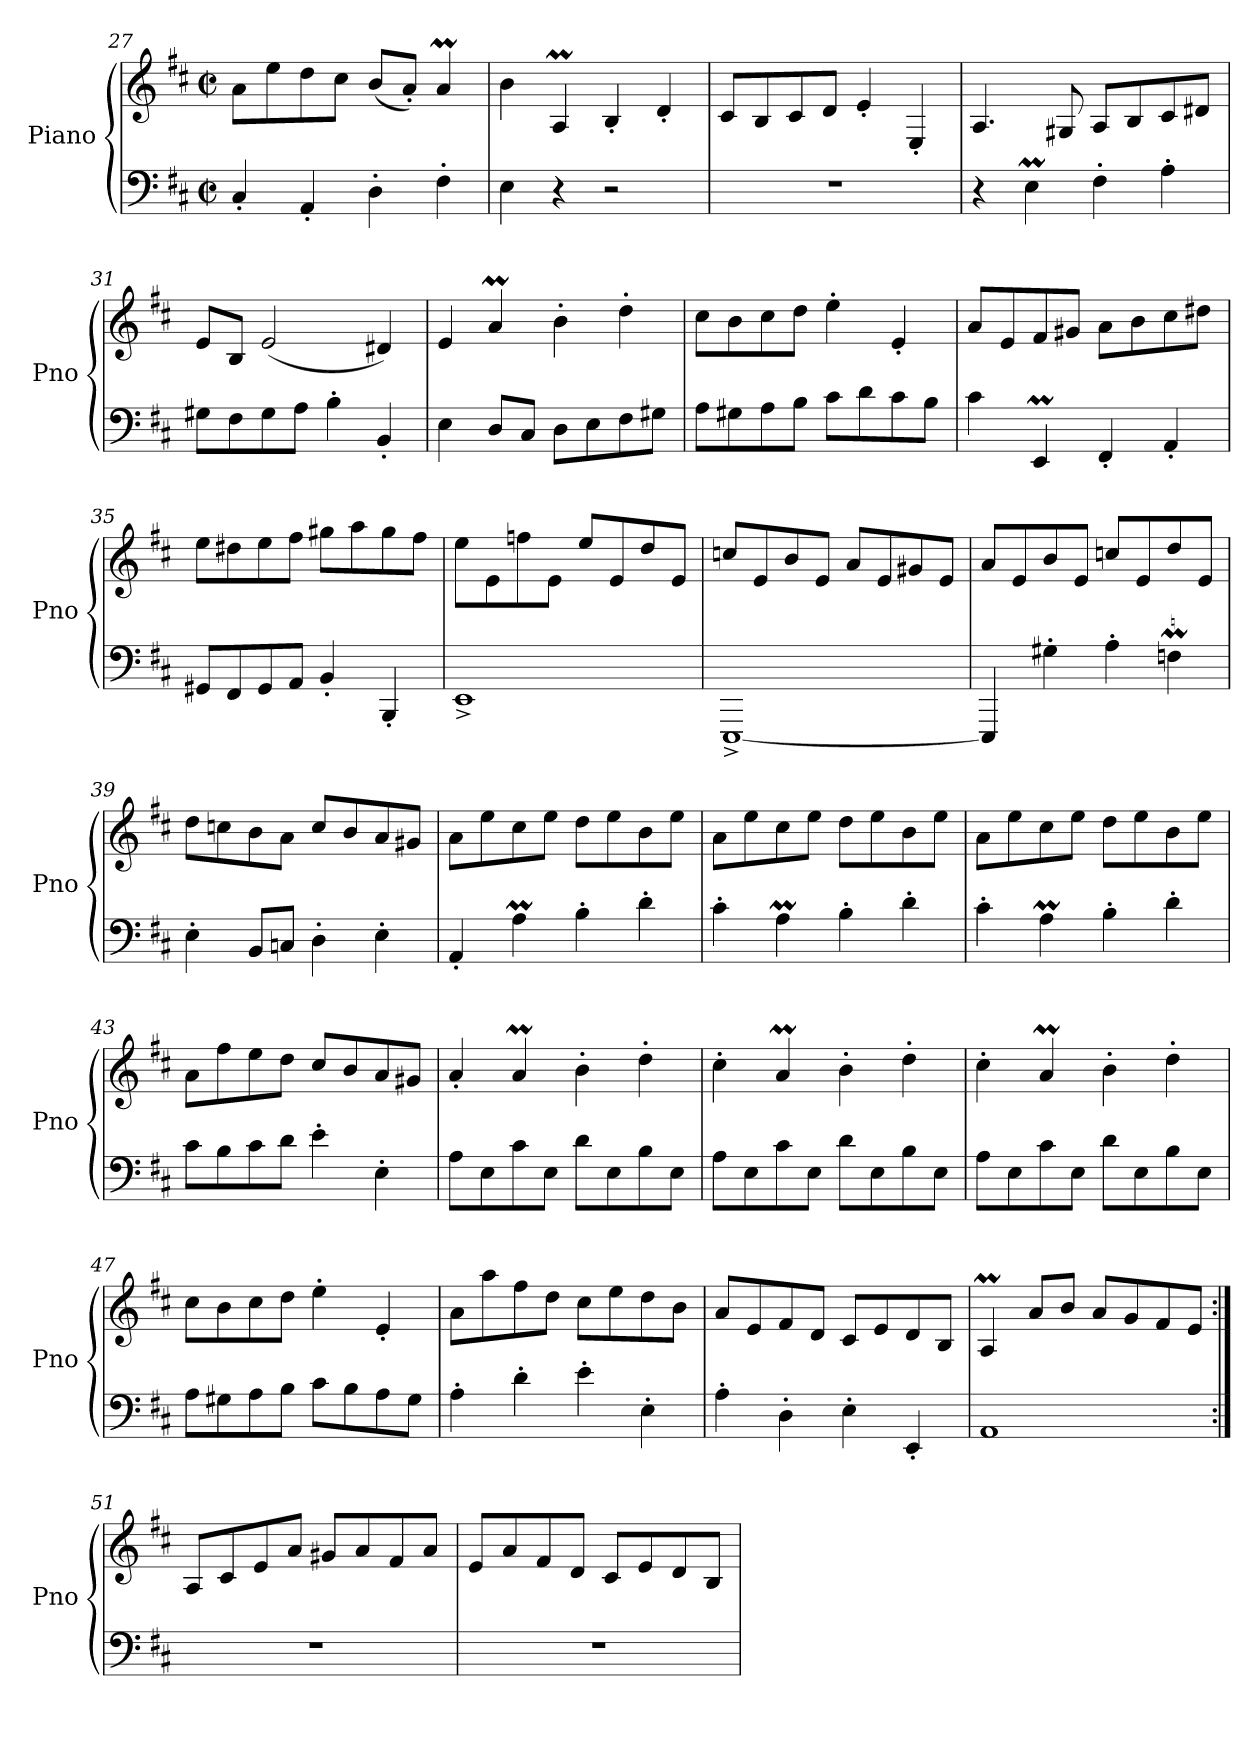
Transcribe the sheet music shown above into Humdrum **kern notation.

**kern	**kern
*part1	*part1
*staff2	*staff1
*I"Piano	*
*I'Pno	*
*clefF4	*clefG2
*k[f#c#]	*k[f#c#]
*M2/2	*M2/2
*met(c|)	*met(c|)
=27	=27
4C#'/	8a\L
.	8ee\
4AA'/	8dd\
.	8cc#\J
4D'\	(<8b/L
.	8a'/J)
4F#'\	4aM/
=28	=28
4E\	4b\
4r	4AM/
2r	4B'/
.	4d'/
=29	=29
1r	8c#/L
.	8B/
.	8c#/
.	8d/J
.	4e'/
.	4E'/
=30	=30
4r	4.A/
4EM\	.
.	8G#X/
4F#'\	8A/L
.	8B/
4A'\	8c#/
.	8d#X/J
!!LO:LB:g=z
=31	=31
8G#X\L	8e/L
8F#\	8B/J
8G#\	(<2e/
8A\J	.
4B'\	.
4BB'/	4d#X/)
=32	=32
4E\	4e/
8D/L	4aM/
8C#/J	.
8D\L	4b'\
8E\	.
8F#\	4dd'\
8G#X\J	.
=33	=33
8A\L	8cc#\L
8G#X\	8b\
8A\	8cc#\
8B\J	8dd\J
8c#\L	4ee'\
8d\	.
8c#\	4e'/
8B\J	.
=34	=34
4c#\	8a/L
.	8e/
4EEM/	8f#/
.	8g#X/J
4FF#'/	8a\L
.	8b\
4AA'/	8cc#\
.	8dd#X\J
!!LO:LB:g=z
=35	=35
8GG#X/L	8ee\L
8FF#/	8dd#X\
8GG#/	8ee\
8AA/J	8ff#\J
4BB'/	8gg#X\L
.	8aa\
4BBB'/	8gg#\
.	8ff#\J
=36	=36
1EE^	8ee\L
.	8e\
.	8ffn\
.	8e\J
.	8ee/L
.	8e/
.	8dd/
.	8e/J
=37	=37
[1EEE^	8ccn/L
.	8e/
.	8b/
.	8e/J
.	8a/L
.	8e/
.	8g#X/
.	8e/J
=38	=38
4EEE/]	8a/L
.	8e/
4G#X'\	8b/
.	8e/J
4A'\	8ccn/L
.	8e/
4FnM\	8dd/
.	8e/J
!!LO:LB:g=z
=39	=39
4E'\	8dd\L
.	8ccn\
8BB/L	8b\
8Cn/J	8a\J
4D'\	8cc/L
.	8b/
4E'\	8a/
.	8g#X/J
=40	=40
4AA'/	8a\L
.	8ee\
4AM\	8cc#\
.	8ee\J
4B'\	8dd\L
.	8ee\
4d'\	8b\
.	8ee\J
=41	=41
4c#'\	8a\L
.	8ee\
4AM\	8cc#\
.	8ee\J
4B'\	8dd\L
.	8ee\
4d'\	8b\
.	8ee\J
=42	=42
4c#'\	8a\L
.	8ee\
4AM\	8cc#\
.	8ee\J
4B'\	8dd\L
.	8ee\
4d'\	8b\
.	8ee\J
!!LO:LB:g=z
=43	=43
8c#\L	8a\L
8B\	8ff#\
8c#\	8ee\
8d\J	8dd\J
4e'\	8cc#/L
.	8b/
4E'\	8a/
.	8g#X/J
=44	=44
8A\L	4a'/
8E\	.
8c#\	4aM/
8E\J	.
8d\L	4b'\
8E\	.
8B\	4dd'\
8E\J	.
=45	=45
8A\L	4cc#'\
8E\	.
8c#\	4aM/
8E\J	.
8d\L	4b'\
8E\	.
8B\	4dd'\
8E\J	.
=46	=46
8A\L	4cc#'\
8E\	.
8c#\	4aM/
8E\J	.
8d\L	4b'\
8E\	.
8B\	4dd'\
8E\J	.
!!LO:PB:g=z
=47	=47
8A\L	8cc#\L
8G#X\	8b\
8A\	8cc#\
8B\J	8dd\J
8c#\L	4ee'\
8B\	.
8A\	4e'/
8G#\J	.
=48	=48
4A'\	8a\L
.	8aa\
4d'\	8ff#\
.	8dd\J
4e'\	8cc#\L
.	8ee\
4E'\	8dd\
.	8b\J
=49	=49
4A'\	8a/L
.	8e/
4D'\	8f#/
.	8d/J
4E'\	8c#/L
.	8e/
4EE'/	8d/
.	8B/J
=50	=50
1AA	4AM/
.	8a/L
.	8b/J
.	8a/L
.	8g/
.	8f#/
.	8e/J
!!LO:LB:g=z
=51:|!	=51:|!
1r	8A/L
.	8c#/
.	8e/
.	8a/J
.	8g#X/L
.	8a/
.	8f#/
.	8a/J
=52	=52
1r	8e/L
.	8a/
.	8f#/
.	8d/J
.	8c#/L
.	8e/
.	8d/
.	8B/J
=	=
*-	*-
